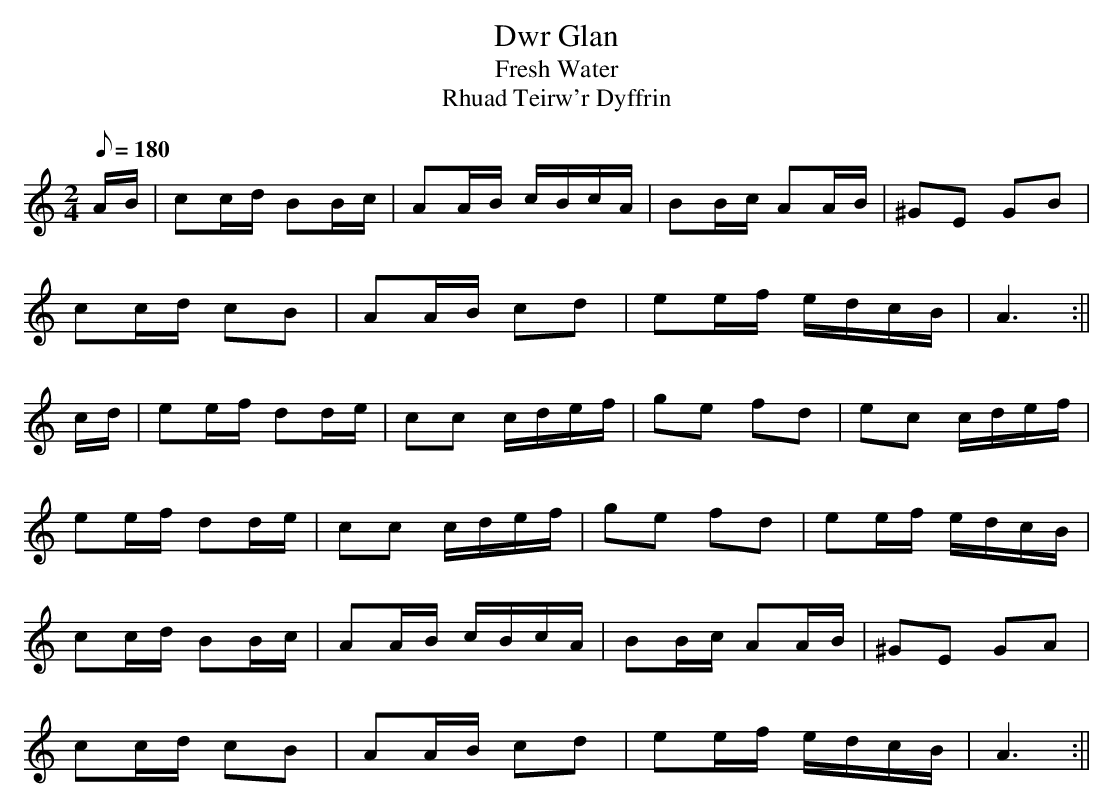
X:1
T:Dwr Glan
T:Fresh Water
T:Rhuad Teirw'r Dyffrin
M:2/4
L:1/8
Q:180
K:Am
A/B/|cc/d/ BB/c/|AA/B/ c/B/c/A/|BB/c/ AA/B/|^GE GB|
cc/d/ cB|AA/B/ cd|ee/f/ e/d/c/B/|A3:||
c/d/|ee/f/ dd/e/|cc c/d/e/f/|ge fd|ec c/d/e/f/|
ee/f/ dd/e/|cc c/d/e/f/|ge fd|ee/f/ e/d/c/B/|
cc/d/ BB/c/|AA/B/ c/B/c/A/|BB/c/ AA/B/|^GE GA|
cc/d/ cB|AA/B/ cd|ee/f/ e/d/c/B/|A3:||
